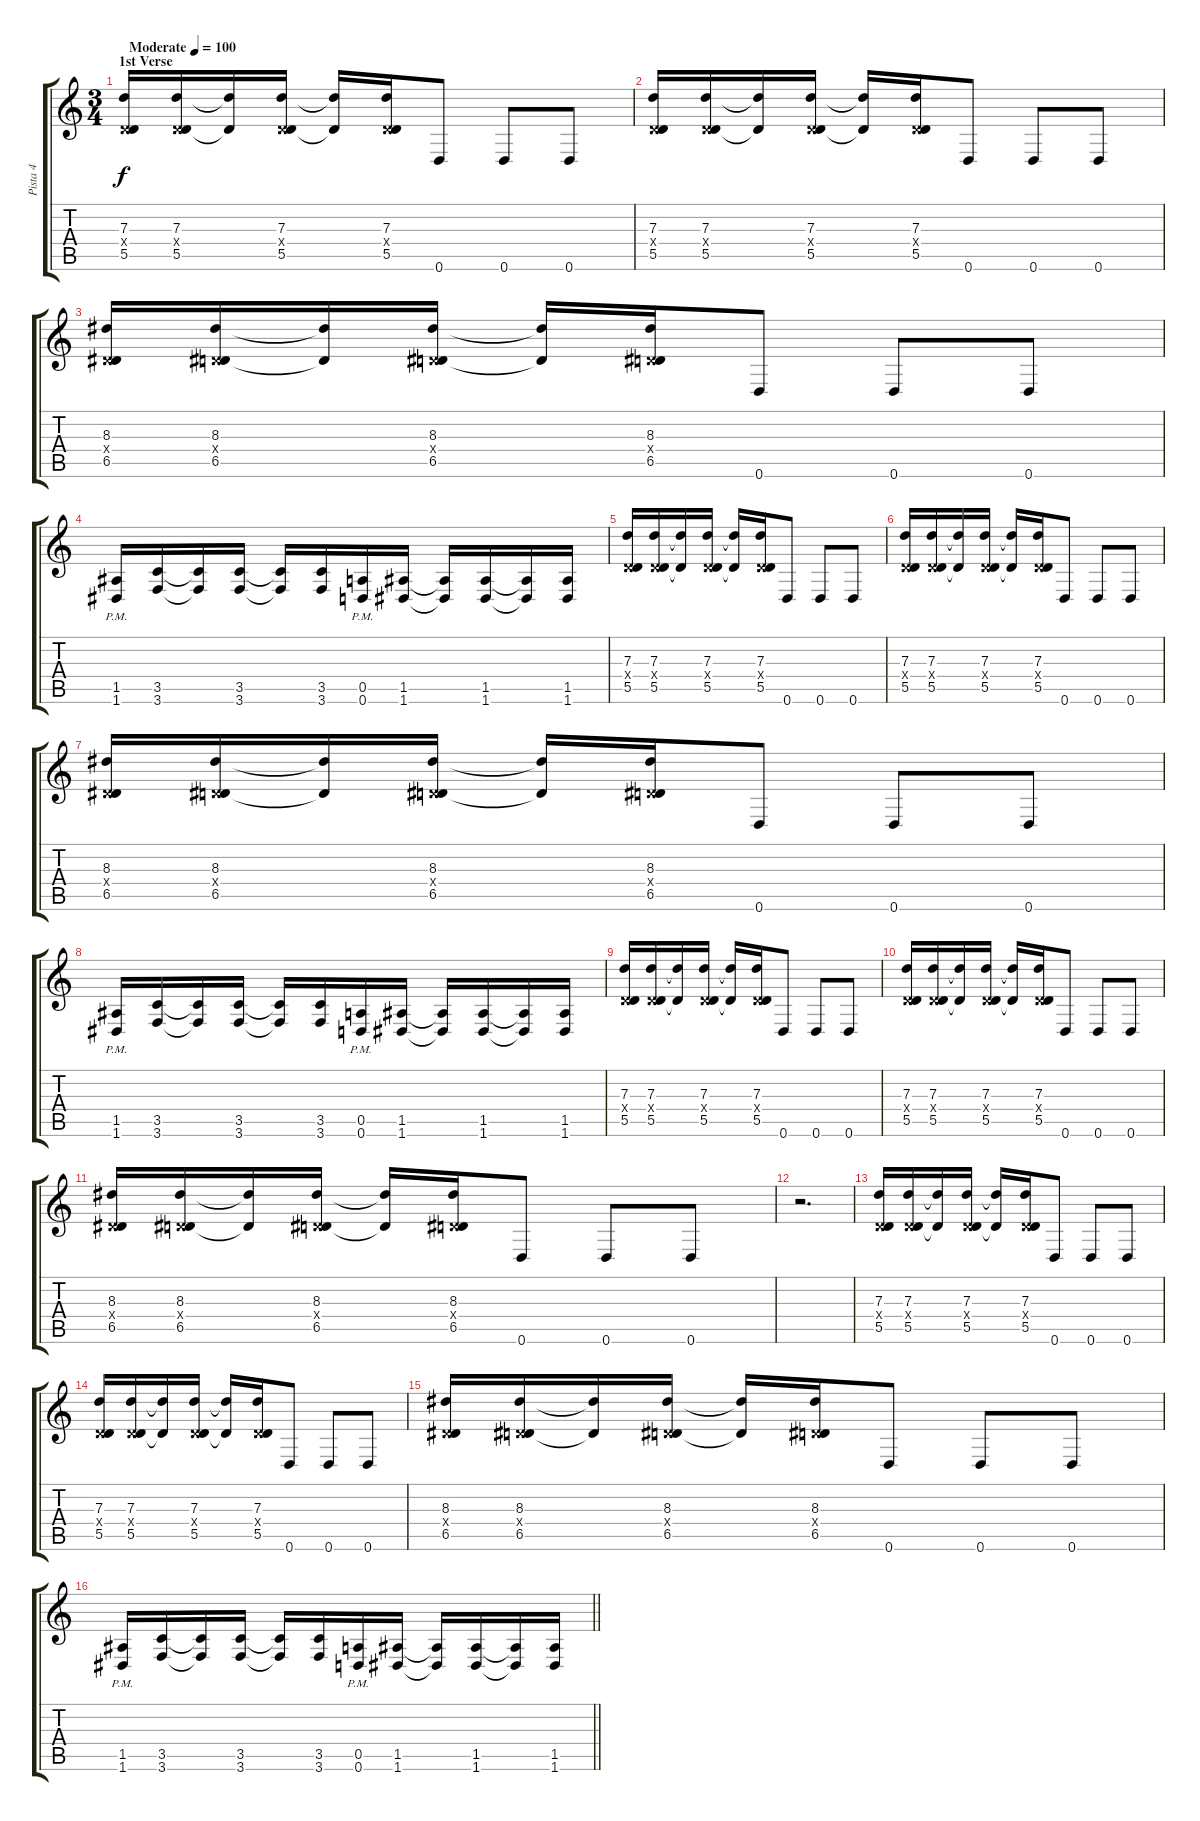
\track ("Pista 4" "Pista 4") {instrument overdrivenguitar}
\staff {score tabs}
\tuning (E4 B3 G3 D3 A2 D2) {hide}
\ts (3 4)
\section ("" "1st Verse  ")
\tempo (100 "Moderate")
\clef g2
\ks c
(7.3 0.4{x} 5.5).16{dy f instrument overdrivenguitar} (7.3 0.4{x} 5.5).16 (7.3{t} 5.5{t}).16 (7.3 0.4{x} 5.5).16 (7.3{t} 5.5{t}).16 (7.3 0.4{x} 5.5).16 0.6.8 0.6.8 0.6.8 |
(7.3 0.4{x} 5.5).16 (7.3 0.4{x} 5.5).16 (7.3{t} 5.5{t}).16 (7.3 0.4{x} 5.5).16 (7.3{t} 5.5{t}).16 (7.3 0.4{x} 5.5).16 0.6.8 0.6.8 0.6.8 |
(8.3 0.4{x} 6.5).16 (8.3 0.4{x} 6.5).16 (8.3{t} 6.5{t}).16 (8.3 0.4{x} 6.5).16 (8.3{t} 6.5{t}).16 (8.3 0.4{x} 6.5).16 0.6.8 0.6.8 0.6.8 |
(1.5{pm} 1.6{pm}).16 (3.5 3.6).16 (3.5{t} 3.6{t}).16 (3.5 3.6).16 (3.5{t} 3.6{t}).16 (3.5 3.6).16 (0.5{pm} 0.6{pm}).16 (1.5 1.6).16 (1.5{t} 1.6{t}).16 (1.5 1.6).16 (1.5{t} 1.6{t}).16 (1.5 1.6).16 |
(7.3 0.4{x} 5.5).16 (7.3 0.4{x} 5.5).16 (7.3{t} 5.5{t}).16 (7.3 0.4{x} 5.5).16 (7.3{t} 5.5{t}).16 (7.3 0.4{x} 5.5).16 0.6.8 0.6.8 0.6.8 |
(7.3 0.4{x} 5.5).16 (7.3 0.4{x} 5.5).16 (7.3{t} 5.5{t}).16 (7.3 0.4{x} 5.5).16 (7.3{t} 5.5{t}).16 (7.3 0.4{x} 5.5).16 0.6.8 0.6.8 0.6.8 |
(8.3 0.4{x} 6.5).16 (8.3 0.4{x} 6.5).16 (8.3{t} 6.5{t}).16 (8.3 0.4{x} 6.5).16 (8.3{t} 6.5{t}).16 (8.3 0.4{x} 6.5).16 0.6.8 0.6.8 0.6.8 |
(1.5{pm} 1.6{pm}).16 (3.5 3.6).16 (3.5{t} 3.6{t}).16 (3.5 3.6).16 (3.5{t} 3.6{t}).16 (3.5 3.6).16 (0.5{pm} 0.6{pm}).16 (1.5 1.6).16 (1.5{t} 1.6{t}).16 (1.5 1.6).16 (1.5{t} 1.6{t}).16 (1.5 1.6).16 |
(7.3 0.4{x} 5.5).16 (7.3 0.4{x} 5.5).16 (7.3{t} 5.5{t}).16 (7.3 0.4{x} 5.5).16 (7.3{t} 5.5{t}).16 (7.3 0.4{x} 5.5).16 0.6.8 0.6.8 0.6.8 |
(7.3 0.4{x} 5.5).16 (7.3 0.4{x} 5.5).16 (7.3{t} 5.5{t}).16 (7.3 0.4{x} 5.5).16 (7.3{t} 5.5{t}).16 (7.3 0.4{x} 5.5).16 0.6.8 0.6.8 0.6.8 |
(8.3 0.4{x} 6.5).16 (8.3 0.4{x} 6.5).16 (8.3{t} 6.5{t}).16 (8.3 0.4{x} 6.5).16 (8.3{t} 6.5{t}).16 (8.3 0.4{x} 6.5).16 0.6.8 0.6.8 0.6.8 |
r.2{d} |
(7.3 0.4{x} 5.5).16 (7.3 0.4{x} 5.5).16 (7.3{t} 5.5{t}).16 (7.3 0.4{x} 5.5).16 (7.3{t} 5.5{t}).16 (7.3 0.4{x} 5.5).16 0.6.8 0.6.8 0.6.8 |
(7.3 0.4{x} 5.5).16 (7.3 0.4{x} 5.5).16 (7.3{t} 5.5{t}).16 (7.3 0.4{x} 5.5).16 (7.3{t} 5.5{t}).16 (7.3 0.4{x} 5.5).16 0.6.8 0.6.8 0.6.8 |
(8.3 0.4{x} 6.5).16 (8.3 0.4{x} 6.5).16 (8.3{t} 6.5{t}).16 (8.3 0.4{x} 6.5).16 (8.3{t} 6.5{t}).16 (8.3 0.4{x} 6.5).16 0.6.8 0.6.8 0.6.8 |
\barLineRight lightlight
(1.5{pm} 1.6{pm}).16 (3.5 3.6).16 (3.5{t} 3.6{t}).16 (3.5 3.6).16 (3.5{t} 3.6{t}).16 (3.5 3.6).16 (0.5{pm} 0.6{pm}).16 (1.5 1.6).16 (1.5{t} 1.6{t}).16 (1.5 1.6).16 (1.5{t} 1.6{t}).16 (1.5 1.6).16
